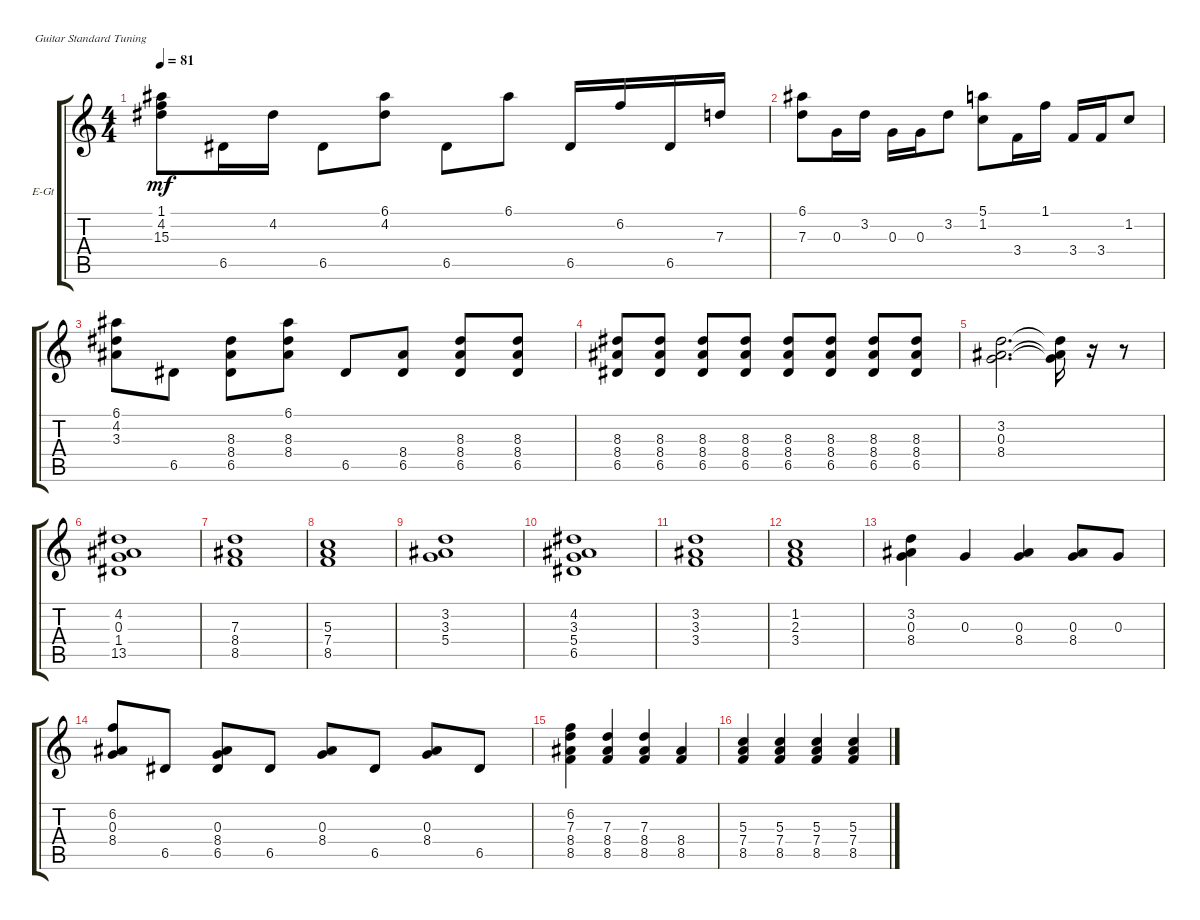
\bracketExtendMode groupsimilarinstruments
\firstSystemTrackNameOrientation horizontal
\otherSystemsTrackNameOrientation horizontal
\track ("Electric Guitar" "E-Gt") {instrument electricguitarclean}
\staff {score tabs}
\tuning (E4 B3 G3 D3 A2 E2)
\ts (4 4)
\tempo 81
\clef g2
\scale
0.333333
\ks c
(4.2 1.1 15.3).8{dy mf} 6.5.16 4.2.16 6.5.8 (4.2 6.1).8 6.5.8 6.1.8 6.5.16 6.2.16 6.5.16 7.3.16 |
\scale
0.333333 (7.3 6.1).8 0.3.16 3.2.16 0.3.16 0.3.16 3.2.8 (1.2 5.1).8 3.4.16 1.1.16 3.4.16 3.4.16 1.2.8 |
\scale
0.333333 (3.3 4.2 6.1).8 6.5.8 (6.5 8.4 8.3).8 (8.4 8.3 6.1).8 6.5.8 (6.5 8.4).8 (6.5 8.4 8.3).8 (6.5 8.4 8.3).8 |
\scale
0.333333 (6.5 8.4 8.3).8 (6.5 8.4 8.3).8 (6.5 8.4 8.3).8 (6.5 8.4 8.3).8 (6.5 8.4 8.3).8 (6.5 8.4 8.3).8 (6.5 8.4 8.3).8 (6.5 8.4 8.3).8 |
\scale
0.333333 (0.3 8.4 3.2).2{d} (0.3{t} 8.4{t} 3.2{t}).16 r.16 r.8 |
\scale
0.333333 (1.4 0.3 13.5 4.2).1 |
\scale
0.333333 (8.5 8.4 7.3).1 |
\scale
0.333333 (8.5 7.4 5.3).1 |
\scale
0.333333 (5.4 3.3 3.2).1 |
\scale
0.333333 (6.5 5.4 3.3 4.2).1 |
\scale
0.333333 (3.4 3.3 3.2).1 |
\scale
0.333333 (3.4 2.3 1.2).1 |
\scale
0.333333 (0.3 8.4 3.2).4 0.3.4 (0.3 8.4).4 (0.3 8.4).8 0.3.8 |
\scale
0.333333 (0.3 8.4 6.2).8 6.5.8 (6.5 0.3 8.4).8 6.5.8 (0.3 8.4).8 6.5.8 (0.3 8.4).8 6.5.8 |
\scale
0.333333 (8.5 8.4 7.3 6.2).4 (8.5 8.4 7.3).4 (8.5 8.4 7.3).4 (8.5 8.4).4 |
\scale
0.333333 (8.5 7.4 5.3).4 (8.5 7.4 5.3).4 (8.5 7.4 5.3).4 (8.5 7.4 5.3).4
